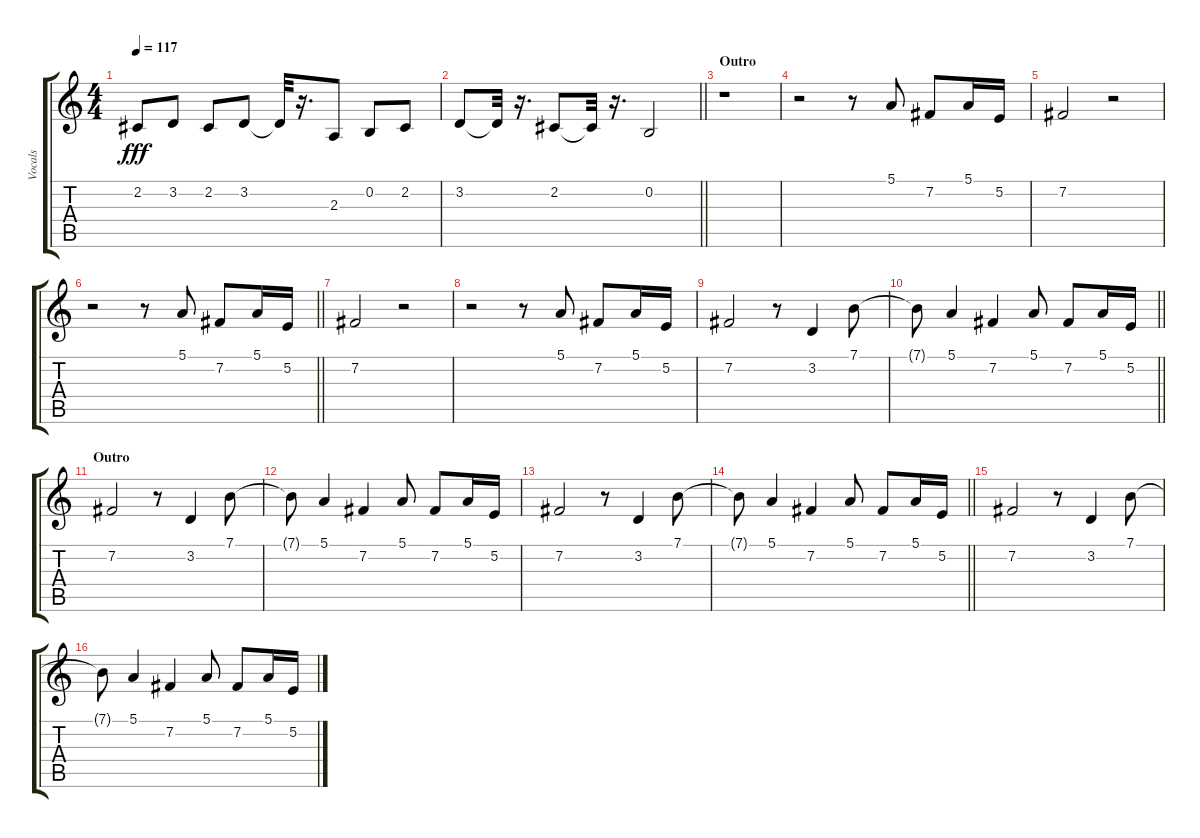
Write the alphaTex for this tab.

\track ("Vocals" "Vocals") {instrument oboe}
\staff {score tabs}
\tuning (E4 B3 G3 D3 A2 E2) {hide}
\ts (4 4)
\tempo 117
\clef g2
\ks c
2.2.8{dy fff} 3.2.8 2.2.8 3.2.8 3.2{t}.32 r.16{d} 2.3.8 0.2.8 2.2.8 |
\barLineRight lightlight
3.2.8 3.2{t}.32 r.16{d} 2.2.8 2.2{t}.32 r.16{d} 0.2.2 |
\section ("" "Outro")
r.1 |
r.2 r.8 5.1.8 7.2.8 5.1.16 5.2.16 |
7.2.2 r.2 |
\barLineRight lightlight
r.2 r.8 5.1.8 7.2.8 5.1.16 5.2.16 |
7.2.2 r.2 |
r.2 r.8 5.1.8 7.2.8 5.1.16 5.2.16 |
7.2.2 r.8 3.2.4 7.1.8 |
\barLineRight lightlight
7.1{t}.8 5.1.4 7.2.4 5.1.8 7.2.8 5.1.16 5.2.16 |
\section ("" "Outro")
7.2.2 r.8 3.2.4 7.1.8 |
7.1{t}.8 5.1.4 7.2.4 5.1.8 7.2.8 5.1.16 5.2.16 |
7.2.2 r.8 3.2.4 7.1.8 |
\barLineRight lightlight
7.1{t}.8 5.1.4 7.2.4 5.1.8 7.2.8 5.1.16 5.2.16 |
7.2.2 r.8 3.2.4 7.1.8 |
7.1{t}.8 5.1.4 7.2.4 5.1.8 7.2.8 5.1.16 5.2.16
